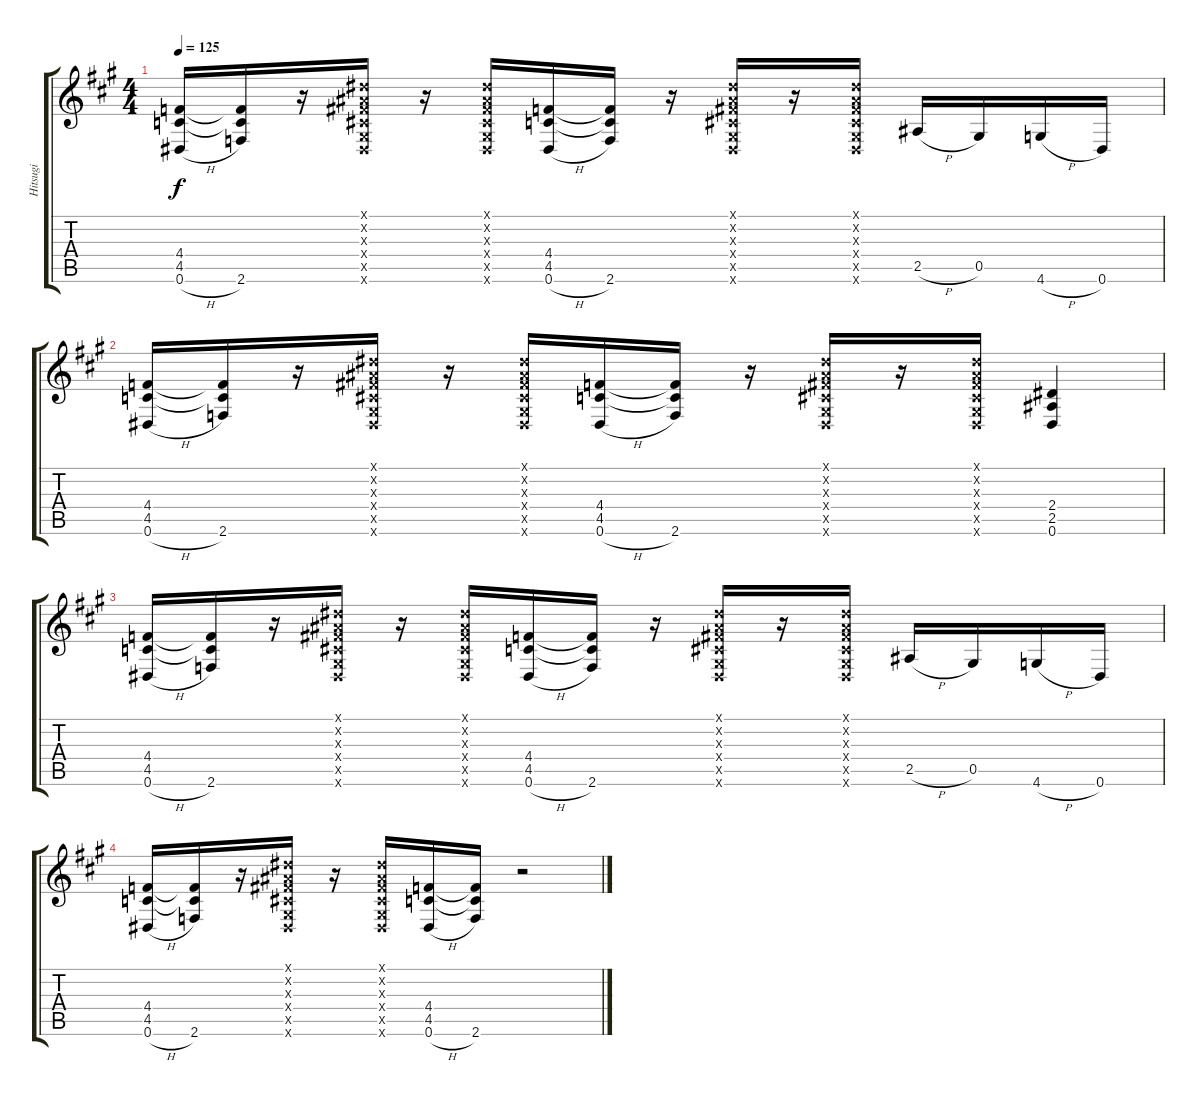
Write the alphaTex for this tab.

\track ("Hitsugi" "Hitsugi") {instrument overdrivenguitar}
\staff {score tabs}
\tuning (Eb4 Bb3 Gb3 Db3 Ab2 Eb2) {hide}
\ts (4 4)
\tempo 125
\clef g2
\ks a
(4.4 4.5 0.6{h}).16{dy f} (4.4{t} 4.5{t} 2.6).16 r.16 (0.1{x} 0.2{x} 0.3{x} 0.4{x} 0.5{x} 0.6{x}).16 r.16 (0.1{x} 0.2{x} 0.3{x} 0.4{x} 0.5{x} 0.6{x}).16 (4.4 4.5 0.6{h}).16 (4.4{t} 4.5{t} 2.6).16 r.16 (0.1{x} 0.2{x} 0.3{x} 0.4{x} 0.5{x} 0.6{x}).16 r.16 (0.1{x} 0.2{x} 0.3{x} 0.4{x} 0.5{x} 0.6{x}).16 2.5{h}.16 0.5.16 4.6{h}.16 0.6.16 |
(4.4 4.5 0.6{h}).16 (4.4{t} 4.5{t} 2.6).16 r.16 (0.1{x} 0.2{x} 0.3{x} 0.4{x} 0.5{x} 0.6{x}).16 r.16 (0.1{x} 0.2{x} 0.3{x} 0.4{x} 0.5{x} 0.6{x}).16 (4.4 4.5 0.6{h}).16 (4.4{t} 4.5{t} 2.6).16 r.16 (0.1{x} 0.2{x} 0.3{x} 0.4{x} 0.5{x} 0.6{x}).16 r.16 (0.1{x} 0.2{x} 0.3{x} 0.4{x} 0.5{x} 0.6{x}).16 (2.4 2.5 0.6).4 |
(4.4 4.5 0.6{h}).16 (4.4{t} 4.5{t} 2.6).16 r.16 (0.1{x} 0.2{x} 0.3{x} 0.4{x} 0.5{x} 0.6{x}).16 r.16 (0.1{x} 0.2{x} 0.3{x} 0.4{x} 0.5{x} 0.6{x}).16 (4.4 4.5 0.6{h}).16 (4.4{t} 4.5{t} 2.6).16 r.16 (0.1{x} 0.2{x} 0.3{x} 0.4{x} 0.5{x} 0.6{x}).16 r.16 (0.1{x} 0.2{x} 0.3{x} 0.4{x} 0.5{x} 0.6{x}).16 2.5{h}.16 0.5.16 4.6{h}.16 0.6.16 |
(4.4 4.5 0.6{h}).16 (4.4{t} 4.5{t} 2.6).16 r.16 (0.1{x} 0.2{x} 0.3{x} 0.4{x} 0.5{x} 0.6{x}).16 r.16 (0.1{x} 0.2{x} 0.3{x} 0.4{x} 0.5{x} 0.6{x}).16 (4.4 4.5 0.6{h}).16 (4.4{t} 4.5{t} 2.6).16 r.2
